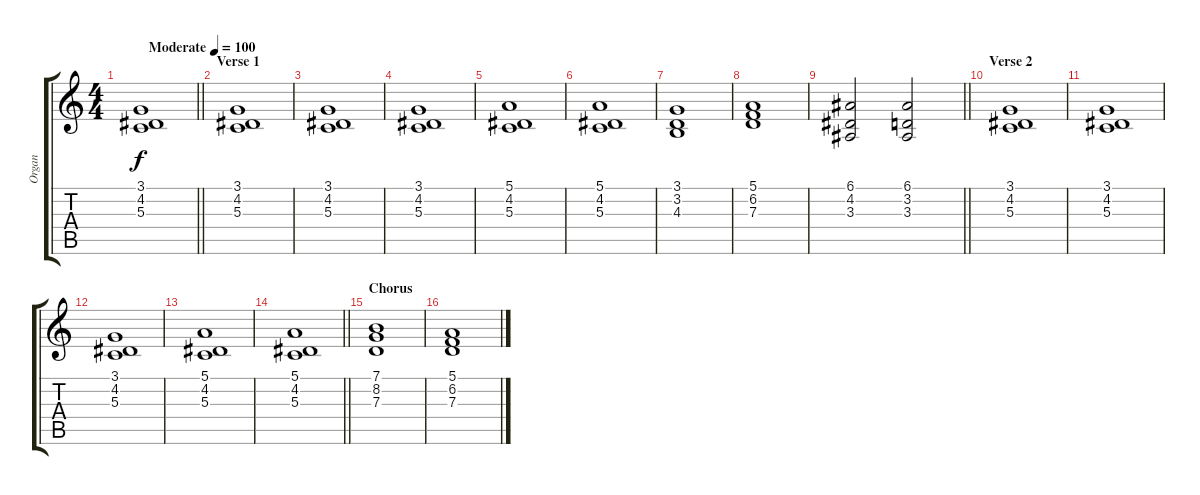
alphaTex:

\track ("Organ" "Organ") {instrument percussiveorgan}
\staff {score tabs}
\tuning (E4 B3 G3 D3 A2 E2) {hide}
\ts (4 4)
\tempo (100 "Moderate")
\clef g2
\barLineRight lightlight
\ks c
(3.1 4.2 5.3).1{dy f instrument percussiveorgan} |
\section ("" "Verse 1")
(3.1 4.2 5.3).1 |
(3.1 4.2 5.3).1 |
(3.1 4.2 5.3).1 |
(5.1 4.2 5.3).1 |
(5.1 4.2 5.3).1 |
(3.1 3.2 4.3).1 |
(5.1 6.2 7.3).1 |
\barLineRight lightlight
(6.1 4.2 3.3).2 (6.1 3.2 3.3).2 |
\section ("" "Verse 2")
(3.1 4.2 5.3).1 |
(3.1 4.2 5.3).1 |
(3.1 4.2 5.3).1 |
(5.1 4.2 5.3).1 |
\barLineRight lightlight
(5.1 4.2 5.3).1 |
\section ("" "Chorus")
(7.1 8.2 7.3).1 |
(5.1 6.2 7.3).1
